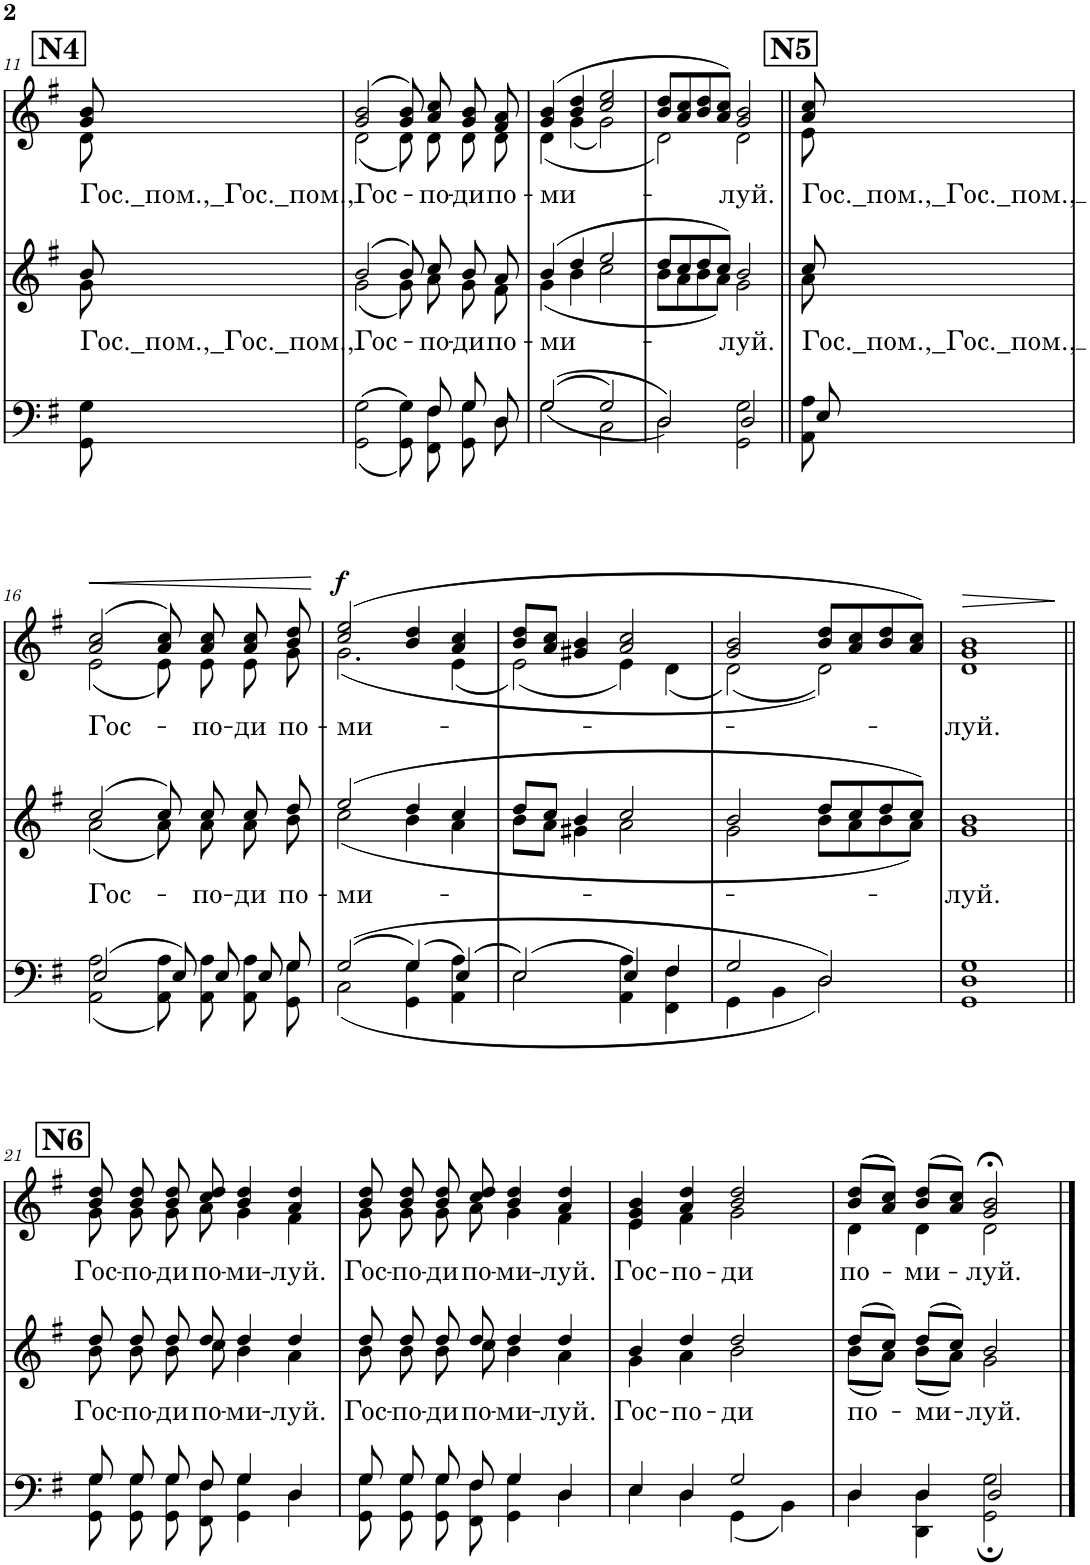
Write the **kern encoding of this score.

**kern	**kern	**text	**kern	**text	**dynam
*part3	*part2	*part2	*part1	*part1	*part1
*staff3	*staff2	*staff2	*staff1	*staff1	*staff1
*I"Б1 Б2	*I"T1 T2	*	*I"C1 C2 A	*	*
!!LO:PB:g=z
*clefF4	*clefG2	*	*clefG2	*	*
*k[f#]	*k[f#]	*	*k[f#]	*	*
!!LO:REH:place=s1:a:B:cj:fs=14:t=N4
=11	=11	=11	=11	=11	=11
*^	*^	*	*	*	*
!	!	!	!	!LO:LY:b	!	!LO:LY:b	!
*	*	*	*	*	*^	*	*
8ryy	8GG\ 8G\	8b/	8g\	Гос._пом.,_Гос._пом.,	8g/ 8b/	8d\	Гос._пом.,_Гос._пом.,	.
8ryy	8ryy	8ryy	8ryy	.	8ryy	8ryy	.	.
4ryy	4ryy	4ryy	4ryy	.	4ryy	4ryy	.	.
2ryy	2ryy	2ryy	2ryy	.	2ryy	2ryy	.	.
=12	=12	=12	=12	=12	=12	=12	=12	=12
!	!	!	!	!LO:LY:b	!	!	!LO:LY:b	!
2ryy	((>2GG\ 2G\	(2b/	(2g\	Гос-	(2g/ 2b/	(2d\	Гос-	.
8ryy	8GG\ 8G\))	8b/)	8g\)	.	8g/ 8b/)	8d\)	.	.
!	!	!	!	!LO:LY:b	!	!	!LO:LY:b	!
8F#/	8FF#\ 8F#\	8cc/	8a\	по-	8a/ 8cc/	8d\	по-	.
!	!	!	!	!LO:LY:b	!	!	!LO:LY:b	!
8G/	8GG\ 8G\	8b/	8g\	-ди	8g/ 8b/	8d\	-ди	.
!	!	!	!	!LO:LY:b	!	!	!LO:LY:b	!
8D/	8D\	8a/	8f#\	по-	8f#/ 8a/	8d\	по-	.
=13	=13	=13	=13	=13	=13	=13	=13	=13
!	!	!	!	!LO:LY:b	!	!	!LO:LY:b	!
((<(2G/	2G\	(4b/	(4g\	-ми-	(4g/ 4b/	(4d\	-ми-	.
.	.	4dd/	4b\	.	4b/ 4dd/	(4g\	.	.
2G/)	2C\	2ee/	2cc\	.	2cc/ 2ee/	2g\)	.	.
=14	=14	=14	=14	=14	=14	=14	=14	=14
2D/))	2D\	8dd/L	8b\L	.	8b/ 8dd/L	2d\)	.	.
.	.	8cc/	8a\	.	8a/ 8cc/	.	.	.
.	.	8dd/	8b\	.	8b/ 8dd/	.	.	.
.	.	8cc/J)	8a\J)	.	8a/ 8cc/J)	.	.	.
!	!	!	!	!LO:LY:b	!	!	!LO:LY:b	!
2D/	2GG\ 2G\	2b/	2g\	луй.	2g/ 2b/	2d\	луй.	.
!!LO:REH:place=s1:a:B:cj:fs=14:t=N5	!!
=15||	=15||	=15||	=15||	=15||	=15||	=15||	=15||	=15||
!	!	!	!	!LO:LY:b	!	!	!LO:LY:b	!
8E/	8AA\ 8A\	8cc/	8a\	Гос._пом.,_Гос._пом.,	8a/ 8cc/	8e\	Гос._пом.,_Гос._пом.,	.
8ryy	8ryy	8ryy	8ryy	.	8ryy	8ryy	.	.
4ryy	4ryy	4ryy	4ryy	.	4ryy	4ryy	.	.
2ryy	2ryy	2ryy	2ryy	.	2ryy	2ryy	.	.
!!LO:LB:g=z	!!
=16	=16	=16	=16	=16	=16	=16	=16	=16
!	!	!	!	!LO:LY:b	!	!	!LO:LY:b	!LO:HP:b
(2E/	(2AA\ 2A\	(2cc/	(2a\	Гос-	(2a/ 2cc/	(2e\	Гос-	<
8E/)	8AA\ 8A\)	8cc/)	8a\)	.	8a/ 8cc/)	8e\)	.	.
!	!	!	!	!LO:LY:b	!	!	!LO:LY:b	!
8E/	8AA\ 8A\	8cc/	8a\	по-	8a/ 8cc/	8e\	по-	.
!	!	!	!	!LO:LY:b	!	!	!LO:LY:b	!
8E/	8AA\ 8A\	8cc/	8a\	-ди	8a/ 8cc/	8e\	-ди	.
!	!	!	!	!LO:LY:b	!	!	!LO:LY:b	!
8G/	8GG\ 8G\	8dd/	8b\	по-	8b/ 8dd/	8g\	по-	.
*v	*v	*	*	*	*v	*v	*	*
*	*v	*v	*	*	*	*
.	.	.	.	.	[
=17	=17	=17	=17	=17	=17
*^	*^	*	*	*	*
!	!	!	!	!LO:LY:b	!	!LO:LY:b	!LO:DY:a
*	*	*	*	*	*^	*	*
((2G/	(2C\	(2ee/	(2cc\	ми-	(2cc/ 2ee/	(2.g\	-ми-	f
(4G/)	4GG\ 4G\	4dd/	4b\	.	4b/ 4dd/	.	.	.
(4E/)	4AA\ 4A\	4cc/	4a\	.	4a/ 4cc/	(4e\	.	.
=18	=18	=18	=18	=18	=18	=18	=18	=18
(2E/)	2E\	8dd/L	8b\L	.	8b/ 8dd/L	(2e\)	.	.
.	.	8cc/J	8a\J	.	8a/ 8cc/J	.	.	.
.	.	4b/	4g#X\	.	4g#X/ 4b/	.	.	.
4E/)	4AA\ 4A\	2cc/	2a\	.	2a/ 2cc/	4e\)	.	.
4F#/	4FF#\ 4F#\	.	.	.	.	(4d\	.	.
=19	=19	=19	=19	=19	=19	=19	=19	=19
2G/	4GG\	2b/	2g\	.	2g/ 2b/	(2d\)	.	.
.	4BB\	.	.	.	.	.	.	.
2D/)	2D\)	8dd/L	8b\L	.	8b/ 8dd/L	2d\))	.	.
.	.	8cc/	8a\	.	8a/ 8cc/	.	.	.
.	.	8dd/	8b\	.	8b/ 8dd/	.	.	.
.	.	8cc/J)	8a\J)	.	8a/ 8cc/J)	.	.	.
=20	=20	=20	=20	=20	=20	=20	=20	=20
!	!	!	!	!LO:LY:b	!	!	!LO:LY:b	!LO:HP:b
1G	1GG 1D	1b	1g	луй.	1g 1b	1d	луй.	>
*v	*v	*	*	*	*v	*v	*	*
*	*v	*v	*	*	*	*
.	.	.	.	.	]
!!LO:LB:g=z
!!LO:REH:place=s1:a:B:cj:fs=14:t=N6
=21||	=21||	=21||	=21||	=21||	=21||
*^	*^	*	*	*	*
!	!	!	!	!LO:LY:b	!	!LO:LY:b	!
*	*	*	*	*	*^	*	*
8G/	8GG\ 8G\	8dd/	8b\	Гос-	8b/ 8dd/	8g\	Гос-	.
!	!	!	!	!LO:LY:b	!	!	!LO:LY:b	!
8G/	8GG\ 8G\	8dd/	8b\	-по-	8b/ 8dd/	8g\	-по-	.
!	!	!	!	!LO:LY:b	!	!	!LO:LY:b	!
8G/	8GG\ 8G\	8dd/	8b\	-ди	8b/ 8dd/	8g\	-ди	.
!	!	!	!	!LO:LY:b	!	!	!LO:LY:b	!
8F#/	8FF#\ 8F#\	8dd/	8cc\	по-	8cc/ 8dd/	8a\	по-	.
!	!	!	!	!LO:LY:b	!	!	!LO:LY:b	!
4G/	4GG\ 4G\	4dd/	4b\	-ми-	4b/ 4dd/	4g\	-ми-	.
!	!	!	!	!LO:LY:b	!	!	!LO:LY:b	!
4D/	4D\	4dd/	4a\	-луй.	4a/ 4dd/	4f#\	-луй.	.
=22	=22	=22	=22	=22	=22	=22	=22	=22
!	!	!	!	!LO:LY:b	!	!	!LO:LY:b	!
8G/	8GG\ 8G\	8dd/	8b\	Гос-	8b/ 8dd/	8g\	Гос-	.
!	!	!	!	!LO:LY:b	!	!	!LO:LY:b	!
8G/	8GG\ 8G\	8dd/	8b\	-по-	8b/ 8dd/	8g\	-по-	.
!	!	!	!	!LO:LY:b	!	!	!LO:LY:b	!
8G/	8GG\ 8G\	8dd/	8b\	-ди	8b/ 8dd/	8g\	-ди	.
!	!	!	!	!LO:LY:b	!	!	!LO:LY:b	!
8F#/	8FF#\ 8F#\	8dd/	8cc\	по-	8cc/ 8dd/	8a\	по-	.
!	!	!	!	!LO:LY:b	!	!	!LO:LY:b	!
4G/	4GG\ 4G\	4dd/	4b\	-ми-	4b/ 4dd/	4g\	-ми-	.
!	!	!	!	!LO:LY:b	!	!	!LO:LY:b	!
4D/	4D\	4dd/	4a\	-луй.	4a/ 4dd/	4f#\	-луй.	.
=23	=23	=23	=23	=23	=23	=23	=23	=23
!	!	!	!	!LO:LY:b	!	!	!LO:LY:b	!
4E/	4E\	4b/	4g\	Гос-	4e/ 4g/ 4b/	4e\	Гос-	.
!	!	!	!	!LO:LY:b	!	!	!LO:LY:b	!
4D/	4D\	4dd/	4a\	-по-	4a/ 4dd/	4f#\	-по-	.
!	!	!	!	!LO:LY:b	!	!	!LO:LY:b	!
2G/	(4GG\	2dd/	2b\	-ди	2b/ 2dd/	2g\	-ди	.
.	4BB\)	.	.	.	.	.	.	.
=24	=24	=24	=24	=24	=24	=24	=24	=24
!	!	!	!	!LO:LY:b	!	!	!LO:LY:b	!
4D/	4D\	(8dd/L	(8b\L	по-	((8b/ 8dd/L	4d\	по-	.
.	.	8cc/J)	8a\J)	.	8a/ 8cc/J))	.	.	.
!	!	!	!	!LO:LY:b	!	!	!LO:LY:b	!
4D/	4DD\ 4D\	(8dd/L	(8b\L	ми-	(8b/ 8dd/L	4d\	-ми-	.
.	.	8cc/J)	8a\J)	.	8a/ 8cc/J)	.	.	.
!	!	!	!	!LO:LY:b	!	!	!LO:LY:b	!
2D/	2GG\; 2G\;	2b/	2g\	луй.	2g/;< 2b/;<	2d\	-луй.	.
*v	*v	*	*	*	*v	*v	*	*
*	*v	*v	*	*	*	*
==	==	==	==	==	==
*-	*-	*-	*-	*-	*-
